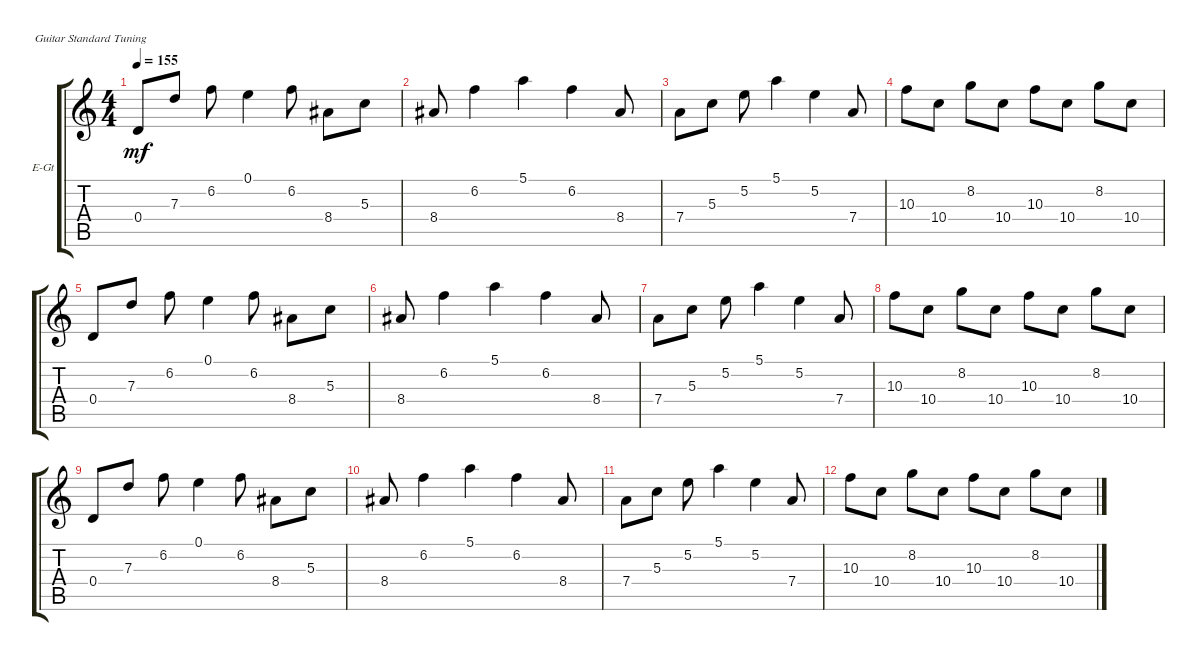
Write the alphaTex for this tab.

\defaultSystemsLayout 4
\bracketExtendMode groupsimilarinstruments
\firstSystemTrackNameOrientation horizontal
\otherSystemsTrackNameOrientation horizontal
\track ("Electric Guitar" "E-Gt") {instrument electricguitarclean}
\staff {score tabs}
\tuning (E4 B3 G3 D3 A2 E2)
\ts (4 4)
\tempo 155
\clef g2
\ks c
0.4.8{dy mf} 7.3.8 6.2.8 0.1.4 6.2.8 8.4.8 5.3.8 |
8.4.8 6.2.4 5.1.4 6.2.4 8.4.8 |
7.4.8 5.3.8 5.2.8 5.1.4 5.2.4 7.4.8 |
10.3.8 10.4.8 8.2.8 10.4.8 10.3.8 10.4.8 8.2.8 10.4.8 |
0.4.8 7.3.8 6.2.8 0.1.4 6.2.8 8.4.8 5.3.8 |
8.4.8 6.2.4 5.1.4 6.2.4 8.4.8 |
7.4.8 5.3.8 5.2.8 5.1.4 5.2.4 7.4.8 |
10.3.8 10.4.8 8.2.8 10.4.8 10.3.8 10.4.8 8.2.8 10.4.8 |
0.4.8 7.3.8 6.2.8 0.1.4 6.2.8 8.4.8 5.3.8 |
8.4.8 6.2.4 5.1.4 6.2.4 8.4.8 |
7.4.8 5.3.8 5.2.8 5.1.4 5.2.4 7.4.8 |
10.3.8 10.4.8 8.2.8 10.4.8 10.3.8 10.4.8 8.2.8 10.4.8
